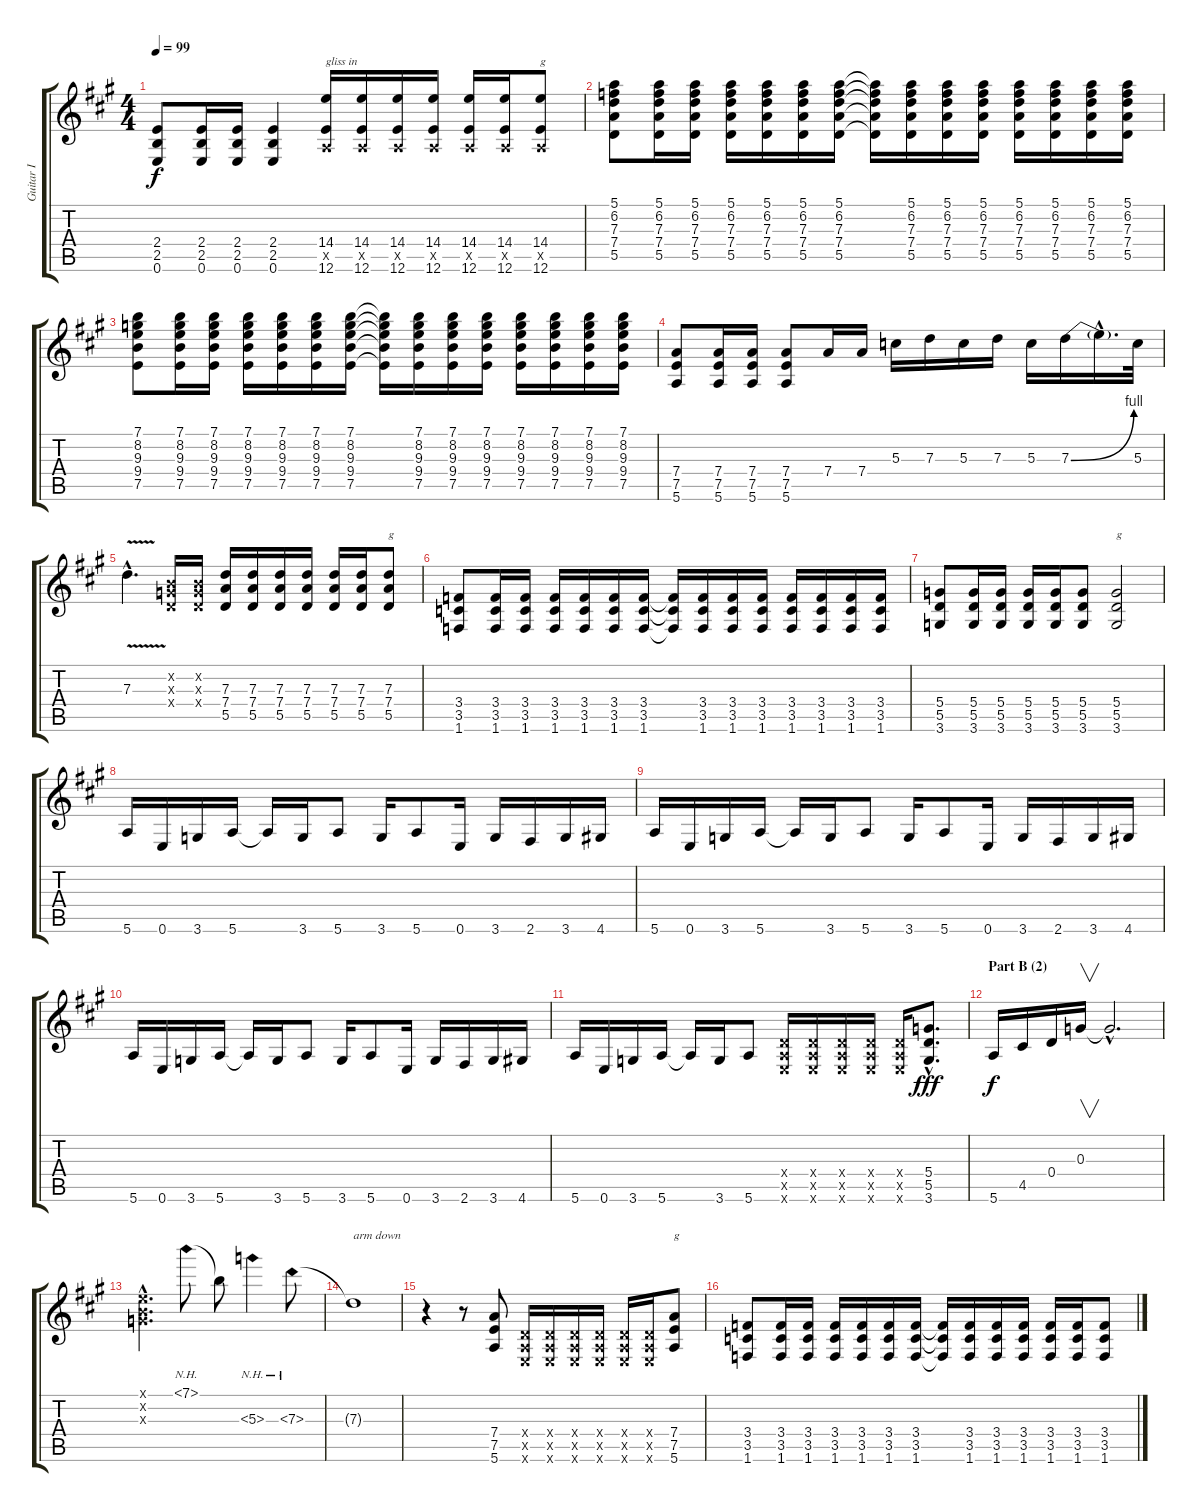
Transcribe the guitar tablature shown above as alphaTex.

\track ("Guitar I" "Guitar I") {instrument distortionguitar}
\staff {score tabs}
\tuning (E4 B3 G3 D3 A2 E2) {hide}
\ts (4 4)
\tempo 99
\clef g2
\ks a
(2.4 2.5 0.6).8{dy f} (2.4 2.5 0.6).16 (2.4 2.5 0.6).16 (2.4 2.5 0.6).4 (14.4 0.5{x} 12.6).16{txt "gliss in"} (14.4 0.5{x} 12.6).16 (14.4 0.5{x} 12.6).16 (14.4 0.5{x} 12.6).16 (14.4 0.5{x} 12.6).16 (14.4 0.5{x} 12.6).16 (14.4 0.5{x} 12.6).8{txt "g"} |
(5.1 6.2 7.3 7.4 5.5).8 (5.1 6.2 7.3 7.4 5.5).16 (5.1 6.2 7.3 7.4 5.5).16 (5.1 6.2 7.3 7.4 5.5).16 (5.1 6.2 7.3 7.4 5.5).16 (5.1 6.2 7.3 7.4 5.5).16 (5.1 6.2 7.3 7.4 5.5).16 (5.1{t} 6.2{t} 7.3{t} 7.4{t} 5.5{t}).16 (5.1 6.2 7.3 7.4 5.5).16 (5.1 6.2 7.3 7.4 5.5).16 (5.1 6.2 7.3 7.4 5.5).16 (5.1 6.2 7.3 7.4 5.5).16 (5.1 6.2 7.3 7.4 5.5).16 (5.1 6.2 7.3 7.4 5.5).16 (5.1 6.2 7.3 7.4 5.5).16 |
(7.1 8.2 9.3 9.4 7.5).8 (7.1 8.2 9.3 9.4 7.5).16 (7.1 8.2 9.3 9.4 7.5).16 (7.1 8.2 9.3 9.4 7.5).16 (7.1 8.2 9.3 9.4 7.5).16 (7.1 8.2 9.3 9.4 7.5).16 (7.1 8.2 9.3 9.4 7.5).16 (7.1{t} 8.2{t} 9.3{t} 9.4{t} 7.5{t}).16 (7.1 8.2 9.3 9.4 7.5).16 (7.1 8.2 9.3 9.4 7.5).16 (7.1 8.2 9.3 9.4 7.5).16 (7.1 8.2 9.3 9.4 7.5).16 (7.1 8.2 9.3 9.4 7.5).16 (7.1 8.2 9.3 9.4 7.5).16 (7.1 8.2 9.3 9.4 7.5).16 |
(7.4 7.5 5.6).8 (7.4 7.5 5.6).16 (7.4 7.5 5.6).16 (7.4 7.5 5.6).8 7.4.16 7.4.16 5.3.16 7.3.16 5.3.16 7.3.16 5.3.16 7.3{be (bend 0 0 60 4)}.16 7.3{hac t}.16{d} 5.3.32 |
7.3{v hac}.4{d} (0.2{x} 0.3{x} 0.4{x}).16 (0.2{x} 0.3{x} 0.4{x}).16 (7.3 7.4 5.5).16 (7.3 7.4 5.5).16 (7.3 7.4 5.5).16 (7.3 7.4 5.5).16 (7.3 7.4 5.5).16 (7.3 7.4 5.5).16 (7.3 7.4 5.5).8{txt "g"} |
(3.4 3.5 1.6).8 (3.4 3.5 1.6).16 (3.4 3.5 1.6).16 (3.4 3.5 1.6).16 (3.4 3.5 1.6).16 (3.4 3.5 1.6).16 (3.4 3.5 1.6).16 (3.4{t} 3.5{t} 1.6{t}).16 (3.4 3.5 1.6).16 (3.4 3.5 1.6).16 (3.4 3.5 1.6).16 (3.4 3.5 1.6).16 (3.4 3.5 1.6).16 (3.4 3.5 1.6).16 (3.4 3.5 1.6).16 |
(5.4 5.5 3.6).8 (5.4 5.5 3.6).16 (5.4 5.5 3.6).16 (5.4 5.5 3.6).16 (5.4 5.5 3.6).16 (5.4 5.5 3.6).8 (5.4 5.5 3.6).2{txt "g"} |
5.6.16 0.6.16 3.6.16 5.6.16 5.6{t}.16 3.6.16 5.6.8 3.6.16 5.6.8 0.6.16 3.6.16 2.6.16 3.6.16 4.6.16 |
5.6.16 0.6.16 3.6.16 5.6.16 5.6{t}.16 3.6.16 5.6.8 3.6.16 5.6.8 0.6.16 3.6.16 2.6.16 3.6.16 4.6.16 |
5.6.16 0.6.16 3.6.16 5.6.16 5.6{t}.16 3.6.16 5.6.8 3.6.16 5.6.8 0.6.16 3.6.16 2.6.16 3.6.16 4.6.16 |
5.6.16 0.6.16 3.6.16 5.6.16 5.6{t}.16 3.6.16 5.6.8 (0.4{x} 0.5{x} 0.6{x}).16 (0.4{x} 0.5{x} 0.6{x}).16 (0.4{x} 0.5{x} 0.6{x}).16 (0.4{x} 0.5{x} 0.6{x}).16 (0.4{x} 0.5{x} 0.6{x}).16 (5.4{hac} 5.5{hac} 3.6{hac}).8{d dy fff} |
\section ("" "Part B (2)")
5.6.16{dy f} 4.5.16 0.4.16 0.3.16{v} 0.3{hac t}.2{d} |
(0.1{hac x} 0.2{hac x} 0.3{hac x}).4{d} 7.1{nh}.8 7.1{t}.8 5.3{nh}.4 7.3{nh}.8 |
7.3{t}.1{txt "arm down"} |
r.4 r.8 (7.4 7.5 5.6).8 (0.4{x} 0.5{x} 0.6{x}).16 (0.4{x} 0.5{x} 0.6{x}).16 (0.4{x} 0.5{x} 0.6{x}).16 (0.4{x} 0.5{x} 0.6{x}).16 (0.4{x} 0.5{x} 0.6{x}).16 (0.4{x} 0.5{x} 0.6{x}).16 (7.4 7.5 5.6).8{txt "g"} |
(3.4 3.5 1.6).8 (3.4 3.5 1.6).16 (3.4 3.5 1.6).16 (3.4 3.5 1.6).16 (3.4 3.5 1.6).16 (3.4 3.5 1.6).16 (3.4 3.5 1.6).16 (3.4{t} 3.5{t} 1.6{t}).16 (3.4 3.5 1.6).16 (3.4 3.5 1.6).16 (3.4 3.5 1.6).16 (3.4 3.5 1.6).16 (3.4 3.5 1.6).16 (3.4 3.5 1.6).8
